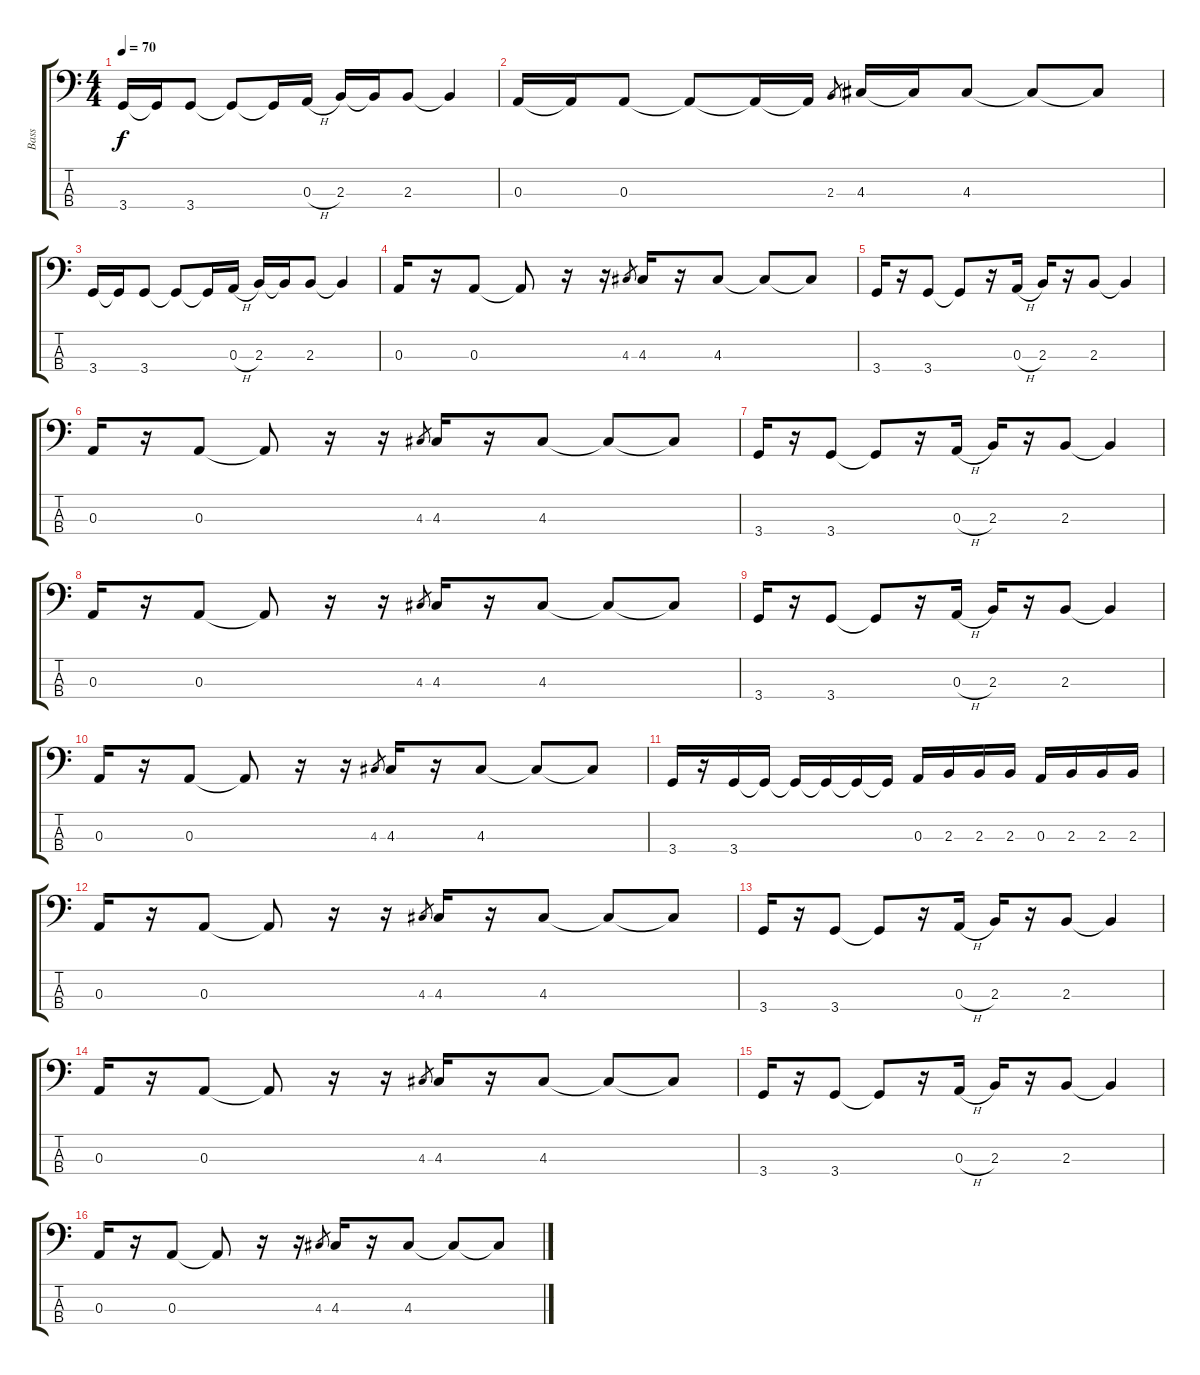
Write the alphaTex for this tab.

\track ("Bass" "Bass") {instrument electricbassfinger}
\staff {score tabs}
\tuning (G2 D2 A1 E1) {hide}
\ts (4 4)
\tempo 70
\clef f4
\ks c
3.4.16{dy f} 3.4{t}.16 3.4.8 3.4{t}.8 3.4{t}.16 0.3{h}.16 2.3.16 2.3{t}.16 2.3.8 2.3{t}.4 |
0.3.16 0.3{t}.16 0.3.8 0.3{t}.8 0.3{t}.16 0.3{t}.16 2.3.8{gr} 4.3.16 4.3{t}.16 4.3.8 4.3{t}.8 4.3{t}.8 |
3.4.16 3.4{t}.16 3.4.8 3.4{t}.8 3.4{t}.16 0.3{h}.16 2.3.16 2.3{t}.16 2.3.8 2.3{t}.4 |
0.3.16 r.16 0.3.8 0.3{t}.8 r.16 r.16 4.3.8{gr} 4.3.16 r.16 4.3.8 4.3{t}.8 4.3{t}.8 |
3.4.16 r.16 3.4.8 3.4{t}.8 r.16 0.3{h}.16 2.3.16 r.16 2.3.8 2.3{t}.4 |
0.3.16 r.16 0.3.8 0.3{t}.8 r.16 r.16 4.3.8{gr} 4.3.16 r.16 4.3.8 4.3{t}.8 4.3{t}.8 |
3.4.16 r.16 3.4.8 3.4{t}.8 r.16 0.3{h}.16 2.3.16 r.16 2.3.8 2.3{t}.4 |
0.3.16 r.16 0.3.8 0.3{t}.8 r.16 r.16 4.3.8{gr} 4.3.16 r.16 4.3.8 4.3{t}.8 4.3{t}.8 |
3.4.16 r.16 3.4.8 3.4{t}.8 r.16 0.3{h}.16 2.3.16 r.16 2.3.8 2.3{t}.4 |
0.3.16 r.16 0.3.8 0.3{t}.8 r.16 r.16 4.3.8{gr} 4.3.16 r.16 4.3.8 4.3{t}.8 4.3{t}.8 |
3.4.16 r.16 3.4.16 3.4{t}.16 3.4{t}.16 3.4{t}.16 3.4{t}.16 3.4{t}.16 0.3.16 2.3.16 2.3.16 2.3.16 0.3.16 2.3.16 2.3.16 2.3.16 |
0.3.16 r.16 0.3.8 0.3{t}.8 r.16 r.16 4.3.8{gr} 4.3.16 r.16 4.3.8 4.3{t}.8 4.3{t}.8 |
3.4.16 r.16 3.4.8 3.4{t}.8 r.16 0.3{h}.16 2.3.16 r.16 2.3.8 2.3{t}.4 |
0.3.16 r.16 0.3.8 0.3{t}.8 r.16 r.16 4.3.8{gr} 4.3.16 r.16 4.3.8 4.3{t}.8 4.3{t}.8 |
3.4.16 r.16 3.4.8 3.4{t}.8 r.16 0.3{h}.16 2.3.16 r.16 2.3.8 2.3{t}.4 |
0.3.16 r.16 0.3.8 0.3{t}.8 r.16 r.16 4.3.8{gr} 4.3.16 r.16 4.3.8 4.3{t}.8 4.3{t}.8
